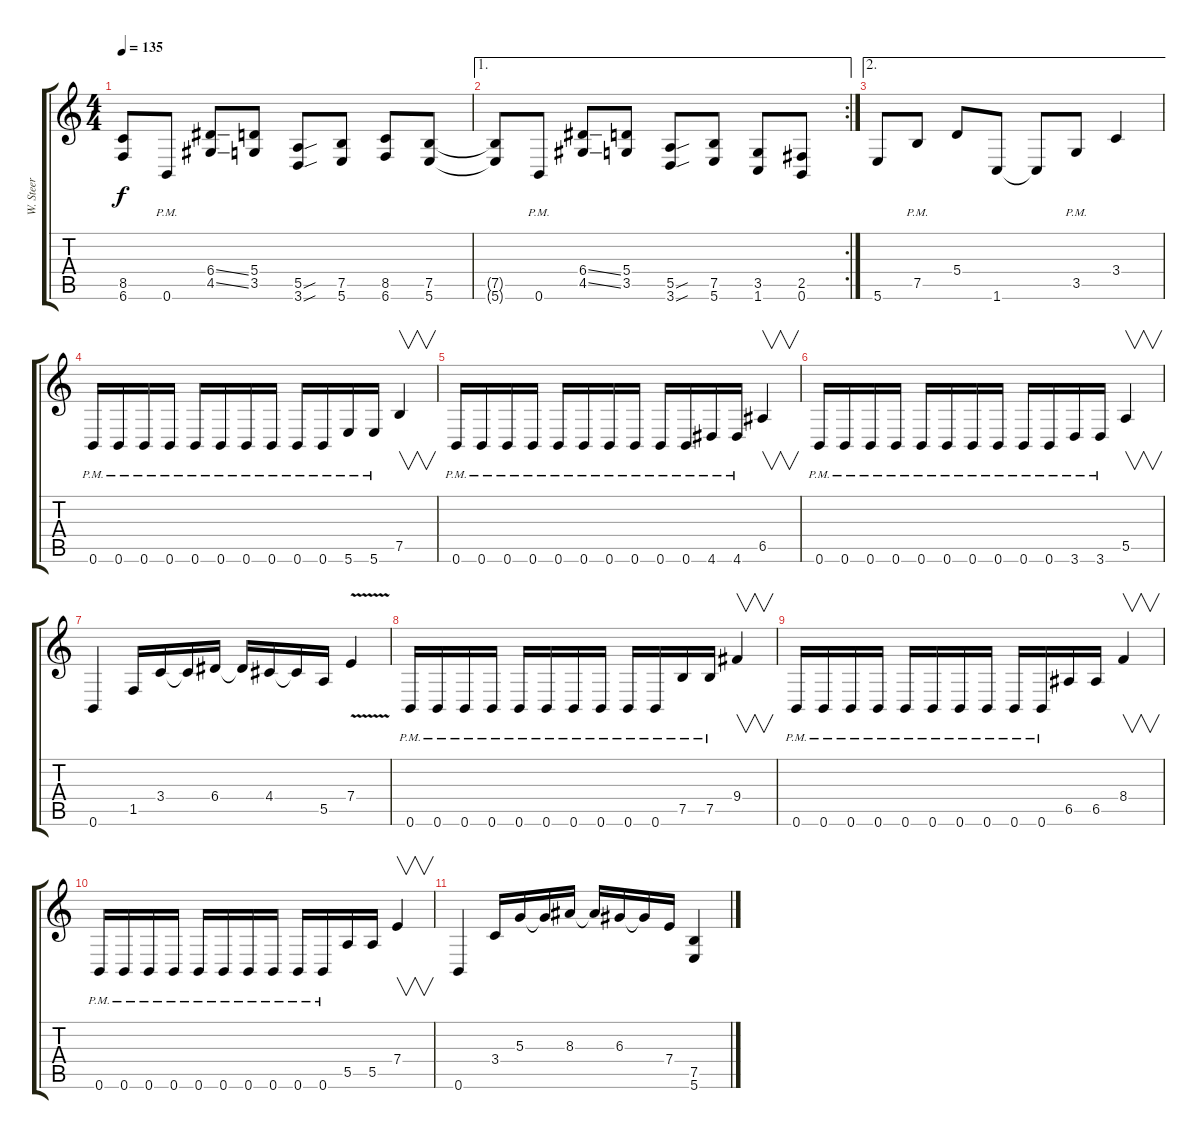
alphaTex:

\track ("W. Steer" "W. Steer") {instrument distortionguitar}
\staff {score tabs}
\tuning (B3 Gb3 D3 A2 E2 B1) {hide}
\ts (4 4)
\tempo 135
\clef g2
\ks c
(8.5{t} 6.6{t}).8{dy f} 0.6{pm}.8 (6.4{ss} 4.5{ss}).8 (5.4 3.5).8 (5.5{sou} 3.6{sou}).8 (7.5 5.6).8 (8.5 6.6).8 (7.5 5.6).8 |
\ae 1
\rc 2
(7.5{t} 5.6{t}).8 0.6{pm}.8 (6.4{ss} 4.5{ss}).8 (5.4 3.5).8 (5.5{sou} 3.6{sou}).8 (7.5 5.6).8 (3.5 1.6).8 (2.5 0.6).8 |
\ae 2
5.6.8 7.5{pm}.8 5.4.8 1.6.8 1.6{t}.8 3.5{pm}.8 3.4.4 |
0.6{pm}.16 0.6{pm}.16 0.6{pm}.16 0.6{pm}.16 0.6{pm}.16 0.6{pm}.16 0.6{pm}.16 0.6{pm}.16 0.6{pm}.16 0.6{pm}.16 5.6{pm}.16 5.6{pm}.16 7.5.4{v} |
0.6{pm}.16 0.6{pm}.16 0.6{pm}.16 0.6{pm}.16 0.6{pm}.16 0.6{pm}.16 0.6{pm}.16 0.6{pm}.16 0.6{pm}.16 0.6{pm}.16 4.6{pm}.16 4.6{pm}.16 6.5.4{v} |
0.6{pm}.16 0.6{pm}.16 0.6{pm}.16 0.6{pm}.16 0.6{pm}.16 0.6{pm}.16 0.6{pm}.16 0.6{pm}.16 0.6{pm}.16 0.6{pm}.16 3.6{pm}.16 3.6{pm}.16 5.5.4{v} |
0.6.4 1.5.16 3.4.16 3.4{t}.16 6.4.16 6.4{t}.16 4.4.16 4.4{t}.16 5.5.16 7.4{v}.4 |
0.6{pm}.16 0.6{pm}.16 0.6{pm}.16 0.6{pm}.16 0.6{pm}.16 0.6{pm}.16 0.6{pm}.16 0.6{pm}.16 0.6{pm}.16 0.6{pm}.16 7.5{pm}.16 7.5{pm}.16 9.4.4{v} |
0.6{pm}.16 0.6{pm}.16 0.6{pm}.16 0.6{pm}.16 0.6{pm}.16 0.6{pm}.16 0.6{pm}.16 0.6{pm}.16 0.6{pm}.16 0.6{pm}.16 6.5.16 6.5.16 8.4.4{v} |
0.6{pm}.16 0.6{pm}.16 0.6{pm}.16 0.6{pm}.16 0.6{pm}.16 0.6{pm}.16 0.6{pm}.16 0.6{pm}.16 0.6{pm}.16 0.6{pm}.16 5.5.16 5.5.16 7.4.4{v} |
0.6.4 3.4.16 5.3.16 5.3{t}.16 8.3.16 8.3{t}.16 6.3.16 6.3{t}.16 7.4.16 (7.5 5.6).4
